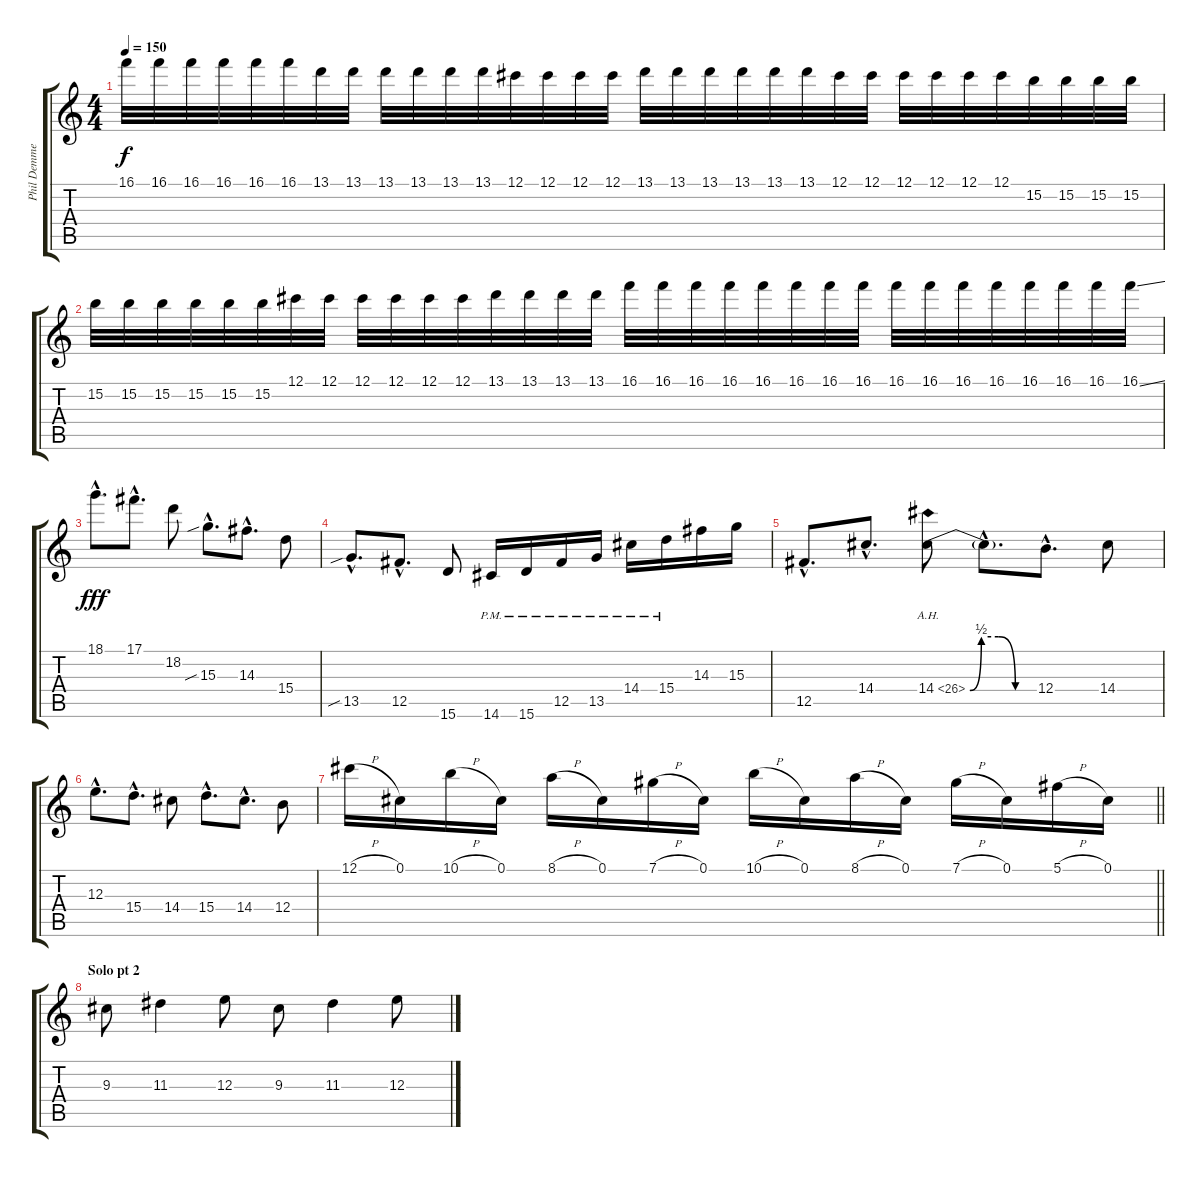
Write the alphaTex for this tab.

\track ("Phil Demmel" "Phil Demme") {instrument distortionguitar}
\staff {score tabs}
\tuning (Db4 Ab3 E3 B2 Gb2 B1) {hide}
\ts (4 4)
\tempo 150
\clef g2
\ks c
16.1.32{dy f} 16.1.32 16.1.32 16.1.32 16.1.32 16.1.32 13.1.32 13.1.32 13.1.32 13.1.32 13.1.32 13.1.32 12.1.32 12.1.32 12.1.32 12.1.32 13.1.32 13.1.32 13.1.32 13.1.32 13.1.32 13.1.32 12.1.32 12.1.32 12.1.32 12.1.32 12.1.32 12.1.32 15.2.32 15.2.32 15.2.32 15.2.32 |
15.2.32 15.2.32 15.2.32 15.2.32 15.2.32 15.2.32 12.1.32 12.1.32 12.1.32 12.1.32 12.1.32 12.1.32 13.1.32 13.1.32 13.1.32 13.1.32 16.1.32 16.1.32 16.1.32 16.1.32 16.1.32 16.1.32 16.1.32 16.1.32 16.1.32 16.1.32 16.1.32 16.1.32 16.1.32 16.1.32 16.1.32 16.1{ss}.32 |
18.1{hac}.8{d dy fff} 17.1{hac}.8{d} 18.2.8 15.3{sib hac}.8{d} 14.3{hac}.8{d} 15.4.8 |
13.5{sib hac}.8{d} 12.5{hac}.8{d} 15.6.8 14.6{pm}.16 15.6{pm}.16 12.5{pm}.16 13.5{pm}.16 14.4{pm}.16 15.4{pm}.16 14.3.16 15.3.16 |
12.5{hac}.8{d} 14.4{hac}.8{d} 14.4{be (custom 0 0 10 2 25 2 40 0 60 0) ah 12}.8 14.4{hac t}.8{d} 12.4{hac}.8{d} 14.4.8 |
12.3{hac}.8{d} 15.4{hac}.8{d} 14.4.8 15.4{hac}.8{d} 14.4{hac}.8{d} 12.4.8 |
\barLineRight lightlight
12.1{h}.16 0.1.16 10.1{h}.16 0.1.16 8.1{h}.16 0.1.16 7.1{h}.16 0.1.16 10.1{h}.16 0.1.16 8.1{h}.16 0.1.16 7.1{h}.16 0.1.16 5.1{h}.16 0.1.16 |
\section ("" "Solo pt 2")
9.3.8 11.3.4 12.3.8 9.3.8 11.3.4 12.3.8
